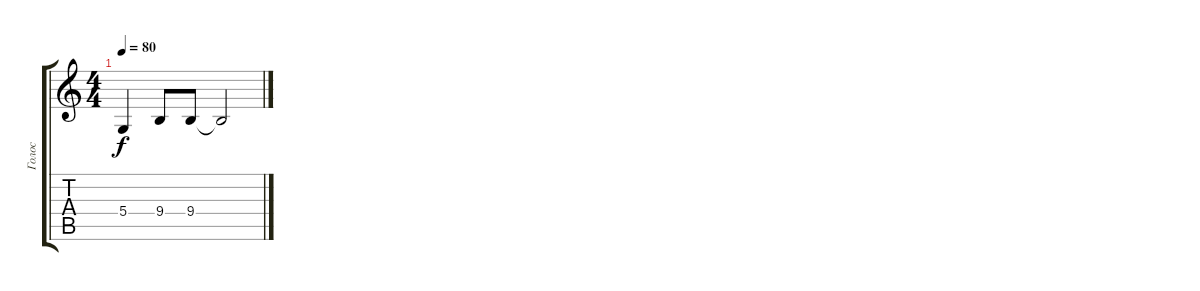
\track ("Голос" "Голос") {instrument clarinet}
\staff {score tabs}
\tuning (E4 B3 G3 D3 A2 E2) {hide}
\ts (4 4)
\tempo 80
\clef g2
\ks c
5.4.4{dy f} 9.4.8 9.4.8 9.4{t}.2
